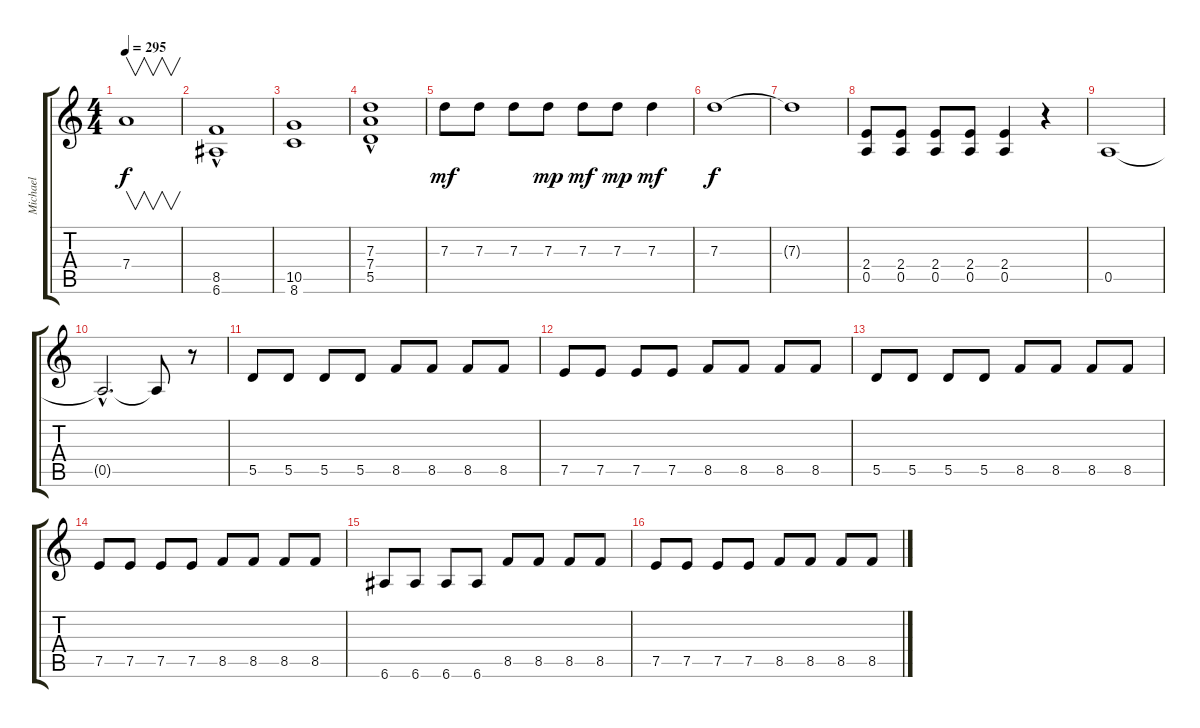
\track ("Michael" "Michael") {instrument overdrivenguitar}
\staff {score tabs}
\tuning (E4 B3 G3 D3 A2 E2) {hide}
\ts (4 4)
\tempo 295
\clef g2
\ks c
7.4.1{v dy f} |
(8.5{hac} 6.6).1 |
(10.5 8.6).1 |
(7.3 7.4 5.5{hac}).1 |
7.3.8{dy mf} 7.3.8 7.3.8 7.3.8{dy mp} 7.3.8{dy mf} 7.3.8{dy mp} 7.3.4{dy mf} |
7.3.1{dy f} |
7.3{t}.1 |
(2.4 0.5).8 (2.4 0.5).8 (2.4 0.5).8 (2.4 0.5).8 (2.4 0.5).4 r.4 |
0.5.1 |
0.5{hac t}.2{d} 0.5{t}.8 r.8 |
5.5.8 5.5.8 5.5.8 5.5.8 8.5.8 8.5.8 8.5.8 8.5.8 |
7.5.8 7.5.8 7.5.8 7.5.8 8.5.8 8.5.8 8.5.8 8.5.8 |
5.5.8 5.5.8 5.5.8 5.5.8 8.5.8 8.5.8 8.5.8 8.5.8 |
7.5.8 7.5.8 7.5.8 7.5.8 8.5.8 8.5.8 8.5.8 8.5.8 |
6.6.8 6.6.8 6.6.8 6.6.8 8.5.8 8.5.8 8.5.8 8.5.8 |
7.5.8 7.5.8 7.5.8 7.5.8 8.5.8 8.5.8 8.5.8 8.5.8
